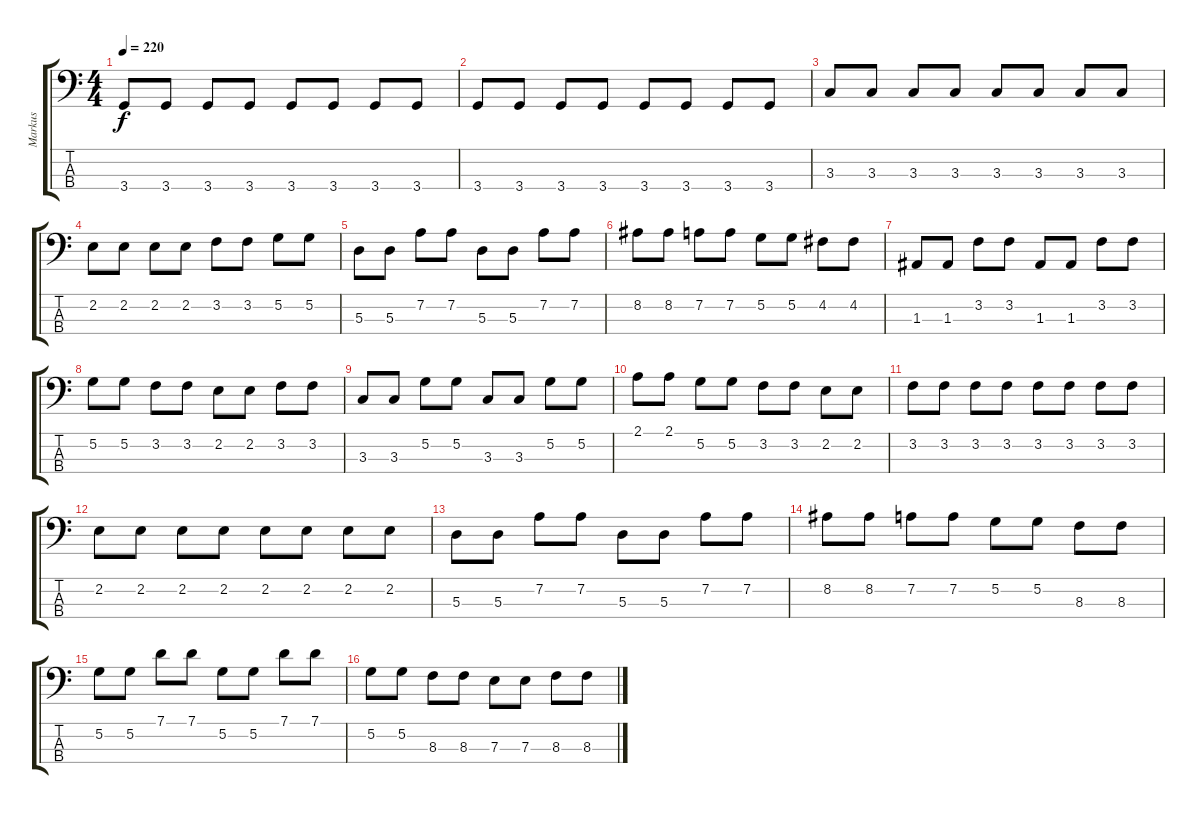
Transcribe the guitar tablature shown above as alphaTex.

\track ("Markus" "Markus") {instrument electricbassfinger}
\staff {score tabs}
\tuning (G2 D2 A1 E1) {hide}
\ts (4 4)
\tempo 220
\clef f4
\ks c
3.4.8{dy f} 3.4.8 3.4.8 3.4.8 3.4.8 3.4.8 3.4.8 3.4.8 |
3.4.8 3.4.8 3.4.8 3.4.8 3.4.8 3.4.8 3.4.8 3.4.8 |
3.3.8 3.3.8 3.3.8 3.3.8 3.3.8 3.3.8 3.3.8 3.3.8 |
2.2.8 2.2.8 2.2.8 2.2.8 3.2.8 3.2.8 5.2.8 5.2.8 |
5.3.8{volume 13} 5.3.8 7.2.8 7.2.8 5.3.8 5.3.8 7.2.8 7.2.8 |
8.2.8 8.2.8 7.2.8 7.2.8 5.2.8 5.2.8 4.2.8 4.2.8 |
1.3.8 1.3.8 3.2.8 3.2.8 1.3.8 1.3.8 3.2.8 3.2.8 |
5.2.8 5.2.8 3.2.8 3.2.8 2.2.8 2.2.8 3.2.8 3.2.8 |
3.3.8 3.3.8 5.2.8 5.2.8 3.3.8 3.3.8 5.2.8 5.2.8 |
2.1.8 2.1.8 5.2.8 5.2.8 3.2.8 3.2.8 2.2.8 2.2.8 |
3.2.8 3.2.8 3.2.8 3.2.8 3.2.8 3.2.8 3.2.8 3.2.8 |
2.2.8 2.2.8 2.2.8 2.2.8 2.2.8 2.2.8 2.2.8 2.2.8 |
5.3.8 5.3.8 7.2.8 7.2.8 5.3.8 5.3.8 7.2.8 7.2.8 |
8.2.8 8.2.8 7.2.8 7.2.8 5.2.8 5.2.8 8.3.8 8.3.8 |
5.2.8 5.2.8 7.1.8 7.1.8 5.2.8 5.2.8 7.1.8 7.1.8 |
5.2.8 5.2.8 8.3.8 8.3.8 7.3.8 7.3.8 8.3.8 8.3.8
